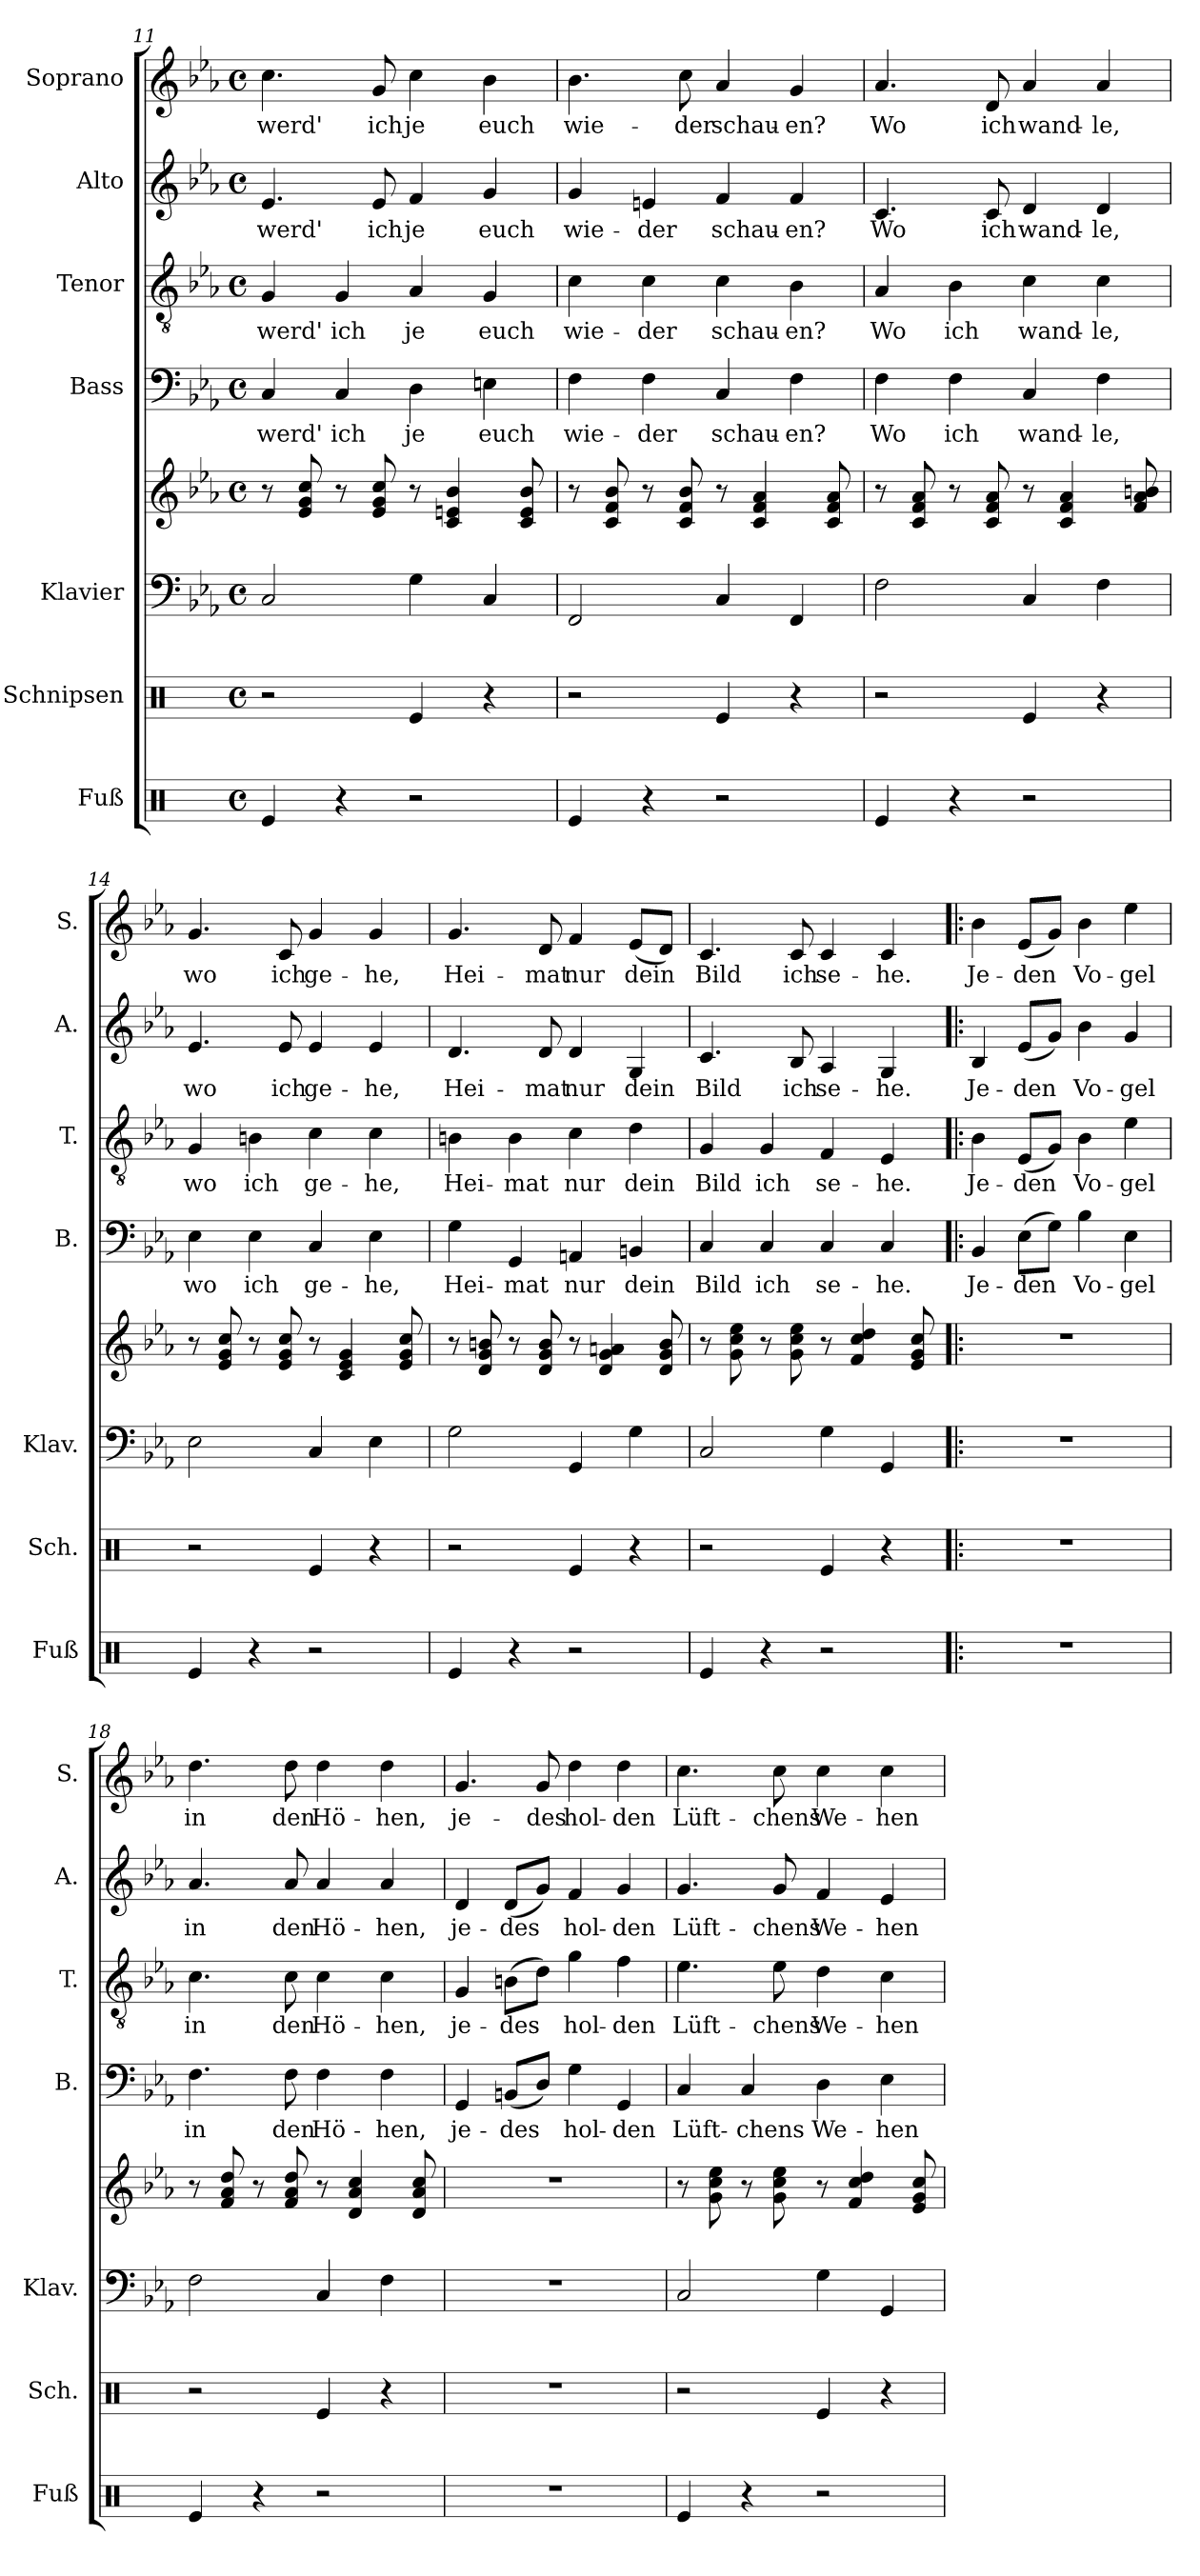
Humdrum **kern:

**kern	**kern	**kern	**kern	**kern	**text	**kern	**text	**kern	**text	**kern	**text
*part7	*part6	*part5	*part5	*part4	*part4	*part3	*part3	*part2	*part2	*part1	*part1
*staff8	*staff7	*staff6	*staff5	*staff4	*staff4	*staff3	*staff3	*staff2	*staff2	*staff1	*staff1
*I"Fuß	*I"Schnipsen	*I"Klavier	*	*I"Bass	*	*I"Tenor	*	*I"Alto	*	*I"Soprano	*
*I'Fuß	*I'Sch.	*I'Klav.	*	*I'B.	*	*I'T.	*	*I'A.	*	*I'S.	*
*clefX	*clefX	*clefF4	*clefG2	*clefF4	*	*clefGv2	*	*clefG2	*	*clefG2	*
*k[]	*k[]	*k[b-e-a-]	*k[b-e-a-]	*k[b-e-a-]	*	*k[b-e-a-]	*	*k[b-e-a-]	*	*k[b-e-a-]	*
*M4/4	*M4/4	*M4/4	*M4/4	*M4/4	*	*M4/4	*	*M4/4	*	*M4/4	*
*met(c)	*met(c)	*met(c)	*met(c)	*met(c)	*	*met(c)	*	*met(c)	*	*met(c)	*
=11	=11	=11	=11	=11	=11	=11	=11	=11	=11	=11	=11
!	!	!	!	!	!LO:LY:b	!	!LO:LY:b	!	!LO:LY:b	!	!LO:LY:b
4Re/	2r	2C/	8r	4C/	werd'	4G/	werd'	4.e-/	werd'	4.cc\	werd'
.	.	.	8e-/ 8g/ 8cc/	.	.	.	.	.	.	.	.
!	!	!	!	!	!LO:LY:b	!	!LO:LY:b	!	!	!	!
4r	.	.	8r	4C/	ich	4G/	ich	.	.	.	.
!	!	!	!	!	!	!	!	!	!LO:LY:b	!	!LO:LY:b
.	.	.	8e-/ 8g/ 8cc/	.	.	.	.	8e-/	ich	8g/	ich
!	!	!	!	!	!LO:LY:b	!	!LO:LY:b	!	!LO:LY:b	!	!LO:LY:b
2r	4Re/	4G\	8r	4D\	je	4A-/	je	4f/	je	4cc\	je
.	.	.	4c/ 4en/ 4b-/	.	.	.	.	.	.	.	.
!	!	!	!	!	!LO:LY:b	!	!LO:LY:b	!	!LO:LY:b	!	!LO:LY:b
.	4r	4C/	.	4En\	euch	4G/	euch	4g/	euch	4b-\	euch
.	.	.	8c/ 8e/ 8b-/	.	.	.	.	.	.	.	.
=12	=12	=12	=12	=12	=12	=12	=12	=12	=12	=12	=12
!	!	!	!	!	!LO:LY:b	!	!LO:LY:b	!	!LO:LY:b	!	!LO:LY:b
4Re/	2r	2FF/	8r	4F\	wie-	4c\	wie-	4g/	wie-	4.b-\	wie-
.	.	.	8c/ 8f/ 8b-/	.	.	.	.	.	.	.	.
!	!	!	!	!	!LO:LY:b	!	!LO:LY:b	!	!LO:LY:b	!	!
4r	.	.	8r	4F\	-der	4c\	-der	4en/	-der	.	.
!	!	!	!	!	!	!	!	!	!	!	!LO:LY:b
.	.	.	8c/ 8f/ 8b-/	.	.	.	.	.	.	8cc\	-der
!	!	!	!	!	!LO:LY:b	!	!LO:LY:b	!	!LO:LY:b	!	!LO:LY:b
2r	4Re/	4C/	8r	4C/	schau-	4c\	schau-	4f/	schau-	4a-/	schau-
.	.	.	4c/ 4f/ 4a-/	.	.	.	.	.	.	.	.
!	!	!	!	!	!LO:LY:b	!	!LO:LY:b	!	!LO:LY:b	!	!LO:LY:b
.	4r	4FF/	.	4F\	-en?	4B-\	-en?	4f/	-en?	4g/	-en?
.	.	.	8c/ 8f/ 8a-/	.	.	.	.	.	.	.	.
=13	=13	=13	=13	=13	=13	=13	=13	=13	=13	=13	=13
!	!	!	!	!	!LO:LY:b	!	!LO:LY:b	!	!LO:LY:b	!	!LO:LY:b
4Re/	2r	2F\	8r	4F\	Wo	4A-/	Wo	4.c/	Wo	4.a-/	Wo
.	.	.	8c/ 8f/ 8a-/	.	.	.	.	.	.	.	.
!	!	!	!	!	!LO:LY:b	!	!LO:LY:b	!	!	!	!
4r	.	.	8r	4F\	ich	4B-\	ich	.	.	.	.
!	!	!	!	!	!	!	!	!	!LO:LY:b	!	!LO:LY:b
.	.	.	8c/ 8f/ 8a-/	.	.	.	.	8c/	ich	8d/	ich
!	!	!	!	!	!LO:LY:b	!	!LO:LY:b	!	!LO:LY:b	!	!LO:LY:b
2r	4Re/	4C/	8r	4C/	wand-	4c\	wand-	4d/	wand-	4a-/	wand-
.	.	.	4c/ 4f/ 4a-/	.	.	.	.	.	.	.	.
!	!	!	!	!	!LO:LY:b	!	!LO:LY:b	!	!LO:LY:b	!	!LO:LY:b
.	4r	4F\	.	4F\	-le,	4c\	-le,	4d/	-le,	4a-/	-le,
.	.	.	8f/ 8a-/ 8bn/	.	.	.	.	.	.	.	.
=14	=14	=14	=14	=14	=14	=14	=14	=14	=14	=14	=14
!	!	!	!	!	!LO:LY:b	!	!LO:LY:b	!	!LO:LY:b	!	!LO:LY:b
4Re/	2r	2E-\	8r	4E-\	wo	4G/	wo	4.e-/	wo	4.g/	wo
.	.	.	8e-/ 8g/ 8cc/	.	.	.	.	.	.	.	.
!	!	!	!	!	!LO:LY:b	!	!LO:LY:b	!	!	!	!
4r	.	.	8r	4E-\	ich	4Bn\	ich	.	.	.	.
!	!	!	!	!	!	!	!	!	!LO:LY:b	!	!LO:LY:b
.	.	.	8e-/ 8g/ 8cc/	.	.	.	.	8e-/	ich	8c/	ich
!	!	!	!	!	!LO:LY:b	!	!LO:LY:b	!	!LO:LY:b	!	!LO:LY:b
2r	4Re/	4C/	8r	4C/	ge-	4c\	ge-	4e-/	ge-	4g/	ge-
.	.	.	4c/ 4e-/ 4g/	.	.	.	.	.	.	.	.
!	!	!	!	!	!LO:LY:b	!	!LO:LY:b	!	!LO:LY:b	!	!LO:LY:b
.	4r	4E-\	.	4E-\	-he,	4c\	-he,	4e-/	-he,	4g/	-he,
.	.	.	8e-/ 8g/ 8cc/	.	.	.	.	.	.	.	.
=15	=15	=15	=15	=15	=15	=15	=15	=15	=15	=15	=15
!	!	!	!	!	!LO:LY:b	!	!LO:LY:b	!	!LO:LY:b	!	!LO:LY:b
4Re/	2r	2G\	8r	4G\	Hei-	4Bn\	Hei-	4.d/	Hei-	4.g/	Hei-
.	.	.	8d/ 8g/ 8bn/	.	.	.	.	.	.	.	.
!	!	!	!	!	!LO:LY:b	!	!LO:LY:b	!	!	!	!
4r	.	.	8r	4GG/	-mat	4B\	-mat	.	.	.	.
!	!	!	!	!	!	!	!	!	!LO:LY:b	!	!LO:LY:b
.	.	.	8d/ 8g/ 8b/	.	.	.	.	8d/	-mat	8d/	-mat
!	!	!	!	!	!LO:LY:b	!	!LO:LY:b	!	!LO:LY:b	!	!LO:LY:b
2r	4Re/	4GG/	8r	4AAn/	nur	4c\	nur	4d/	nur	4f/	nur
.	.	.	4d/ 4g/ 4an/	.	.	.	.	.	.	.	.
!	!	!	!	!	!LO:LY:b	!	!LO:LY:b	!	!LO:LY:b	!	!LO:LY:b
.	4r	4G\	.	4BBn/	dein	4d\	dein	4G/	dein	(8e-/L	dein
.	.	.	8d/ 8g/ 8b/	.	.	.	.	.	.	8d/J)	.
=16	=16	=16	=16	=16	=16	=16	=16	=16	=16	=16	=16
!	!	!	!	!	!LO:LY:b	!	!LO:LY:b	!	!LO:LY:b	!	!LO:LY:b
4Re/	2r	2C/	8r	4C/	Bild	4G/	Bild	4.c/	Bild	4.c/	Bild
.	.	.	8g\ 8cc\ 8ee-\	.	.	.	.	.	.	.	.
!	!	!	!	!	!LO:LY:b	!	!LO:LY:b	!	!	!	!
4r	.	.	8r	4C/	ich	4G/	ich	.	.	.	.
!	!	!	!	!	!	!	!	!	!LO:LY:b	!	!LO:LY:b
.	.	.	8g\ 8cc\ 8ee-\	.	.	.	.	8B-/	ich	8c/	ich
!	!	!	!	!	!LO:LY:b	!	!LO:LY:b	!	!LO:LY:b	!	!LO:LY:b
2r	4Re/	4G\	8r	4C/	se-	4F/	se-	4A-/	se-	4c/	se-
.	.	.	4f/ 4cc/ 4dd/	.	.	.	.	.	.	.	.
!	!	!	!	!	!LO:LY:b	!	!LO:LY:b	!	!LO:LY:b	!	!LO:LY:b
.	4r	4GG/	.	4C/	-he.	4E-/	-he.	4G/	-he.	4c/	-he.
.	.	.	8e-/ 8g/ 8cc/	.	.	.	.	.	.	.	.
=17!|:	=17!|:	=17!|:	=17!|:	=17!|:	=17!|:	=17!|:	=17!|:	=17!|:	=17!|:	=17!|:	=17!|:
!	!	!	!	!	!LO:LY:b	!	!LO:LY:b	!	!LO:LY:b	!	!LO:LY:b
1r	1r	1r	1r	4BB-/	Je-	4B-\	Je-	4B-/	Je-	4b-\	Je-
!	!	!	!	!	!LO:LY:b	!	!LO:LY:b	!	!LO:LY:b	!	!LO:LY:b
.	.	.	.	(8E-\L	-den	(8E-/L	-den	(8e-/L	-den	(8e-/L	-den
.	.	.	.	8G\J)	.	8G/J)	.	8g/J)	.	8g/J)	.
!	!	!	!	!	!LO:LY:b	!	!LO:LY:b	!	!LO:LY:b	!	!LO:LY:b
.	.	.	.	4B-\	Vo-	4B-\	Vo-	4b-\	Vo-	4b-\	Vo-
!	!	!	!	!	!LO:LY:b	!	!LO:LY:b	!	!LO:LY:b	!	!LO:LY:b
.	.	.	.	4E-\	-gel	4e-\	-gel	4g/	-gel	4ee-\	-gel
=18	=18	=18	=18	=18	=18	=18	=18	=18	=18	=18	=18
!	!	!	!	!	!LO:LY:b	!	!LO:LY:b	!	!LO:LY:b	!	!LO:LY:b
4Re/	2r	2F\	8r	4.F\	in	4.c\	in	4.a-/	in	4.dd\	in
.	.	.	8f/ 8a-/ 8dd/	.	.	.	.	.	.	.	.
4r	.	.	8r	.	.	.	.	.	.	.	.
!	!	!	!	!	!LO:LY:b	!	!LO:LY:b	!	!LO:LY:b	!	!LO:LY:b
.	.	.	8f/ 8a-/ 8dd/	8F\	den	8c\	den	8a-/	den	8dd\	den
!	!	!	!	!	!LO:LY:b	!	!LO:LY:b	!	!LO:LY:b	!	!LO:LY:b
2r	4Re/	4C/	8r	4F\	Hö-	4c\	Hö-	4a-/	Hö-	4dd\	Hö-
.	.	.	4d/ 4a-/ 4cc/	.	.	.	.	.	.	.	.
!	!	!	!	!	!LO:LY:b	!	!LO:LY:b	!	!LO:LY:b	!	!LO:LY:b
.	4r	4F\	.	4F\	-hen,	4c\	-hen,	4a-/	-hen,	4dd\	-hen,
.	.	.	8d/ 8a-/ 8cc/	.	.	.	.	.	.	.	.
=19	=19	=19	=19	=19	=19	=19	=19	=19	=19	=19	=19
!	!	!	!	!	!LO:LY:b	!	!LO:LY:b	!	!LO:LY:b	!	!LO:LY:b
1r	1r	1r	1r	4GG/	je-	4G/	je-	4d/	je-	4.g/	je-
!	!	!	!	!	!LO:LY:b	!	!LO:LY:b	!	!LO:LY:b	!	!
.	.	.	.	(8BBn/L	-des	(8Bn\L	-des	(8d/L	-des	.	.
!	!	!	!	!	!	!	!	!	!	!	!LO:LY:b
.	.	.	.	8D/J)	.	8d\J)	.	8g/J)	.	8g/	-des
!	!	!	!	!	!LO:LY:b	!	!LO:LY:b	!	!LO:LY:b	!	!LO:LY:b
.	.	.	.	4G\	hol-	4g\	hol-	4f/	hol-	4dd\	hol-
!	!	!	!	!	!LO:LY:b	!	!LO:LY:b	!	!LO:LY:b	!	!LO:LY:b
.	.	.	.	4GG/	-den	4f\	-den	4g/	-den	4dd\	-den
=20	=20	=20	=20	=20	=20	=20	=20	=20	=20	=20	=20
!	!	!	!	!	!LO:LY:b	!	!LO:LY:b	!	!LO:LY:b	!	!LO:LY:b
4Re/	2r	2C/	8r	4C/	Lüft-	4.e-\	Lüft-	4.g/	Lüft-	4.cc\	Lüft-
.	.	.	8g\ 8cc\ 8ee-\	.	.	.	.	.	.	.	.
!	!	!	!	!	!LO:LY:b	!	!	!	!	!	!
4r	.	.	8r	4C/	-chens	.	.	.	.	.	.
!	!	!	!	!	!	!	!LO:LY:b	!	!LO:LY:b	!	!LO:LY:b
.	.	.	8g\ 8cc\ 8ee-\	.	.	8e-\	-chens	8g/	-chens	8cc\	-chens
!	!	!	!	!	!LO:LY:b	!	!LO:LY:b	!	!LO:LY:b	!	!LO:LY:b
2r	4Re/	4G\	8r	4D\	We-	4d\	We-	4f/	We-	4cc\	We-
.	.	.	4f/ 4cc/ 4dd/	.	.	.	.	.	.	.	.
!	!	!	!	!	!LO:LY:b	!	!LO:LY:b	!	!LO:LY:b	!	!LO:LY:b
.	4r	4GG/	.	4E-\	-hen	4c\	-hen	4e-/	-hen	4cc\	-hen
.	.	.	8e-/ 8g/ 8cc/	.	.	.	.	.	.	.	.
=	=	=	=	=	=	=	=	=	=	=	=
*-	*-	*-	*-	*-	*-	*-	*-	*-	*-	*-	*-
